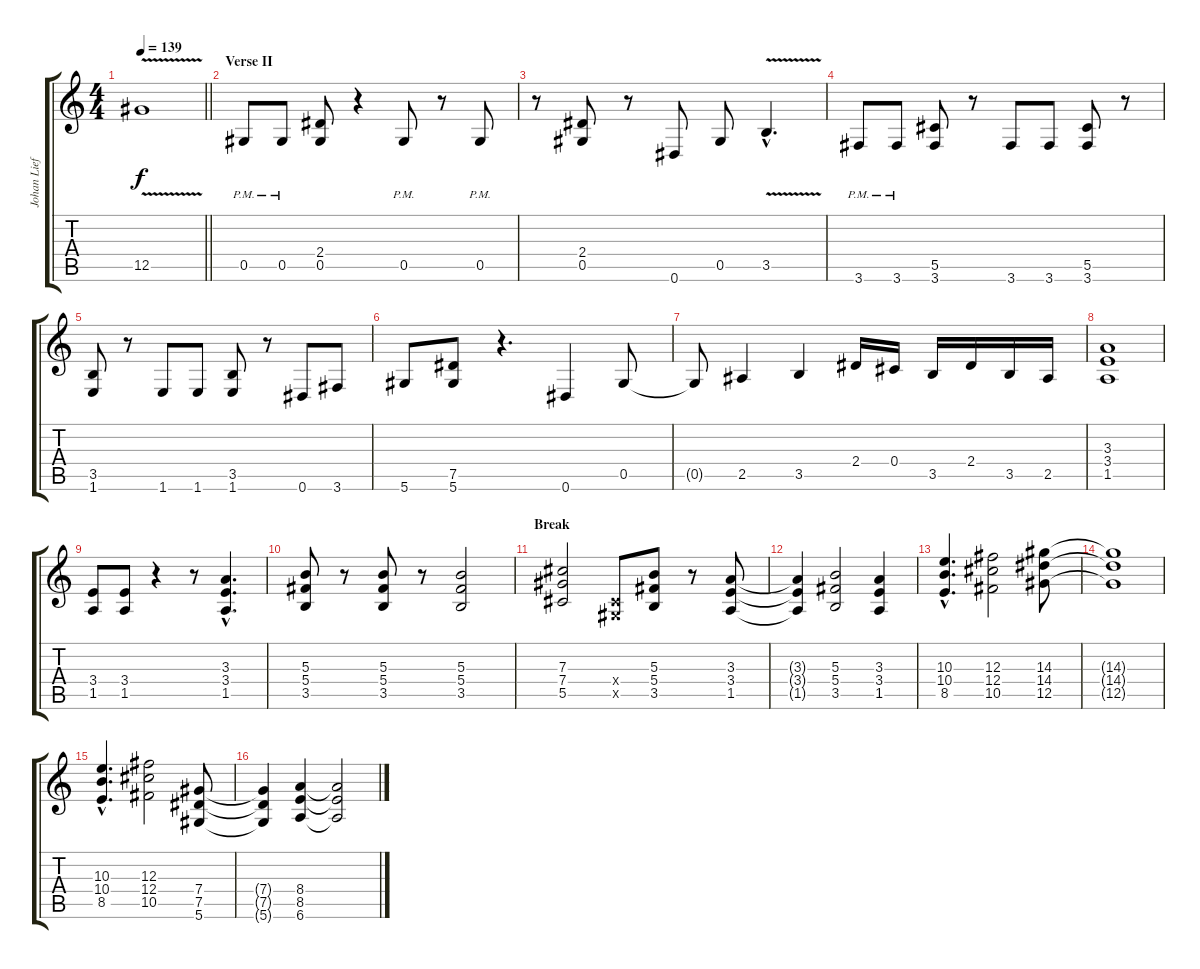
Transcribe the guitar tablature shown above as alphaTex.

\track ("Johan Liefvendahl" "Johan Lief") {instrument overdrivenguitar}
\staff {score tabs}
\tuning (Eb4 Bb3 Gb3 Db3 Ab2 Eb2) {hide}
\ts (4 4)
\tempo 139
\clef g2
\barLineRight lightlight
\ks c
12.5{v}.1{dy f} |
\section ("" "Verse II")
0.5{pm}.8 0.5{pm}.8 (2.4 0.5).8 r.4 0.5{pm}.8 r.8 0.5{pm}.8 |
r.8 (2.4 0.5).8 r.8 0.6.8 0.5.8 3.5{v hac}.4{d} |
3.6{pm}.8 3.6{pm}.8 (5.5 3.6).8 r.8 3.6.8 3.6.8 (5.5 3.6).8 r.8 |
(3.5 1.6).8 r.8 1.6.8 1.6.8 (3.5 1.6).8 r.8 0.6.8 3.6.8 |
5.6.8 (7.5 5.6).8 r.4{d} 0.6.4 0.5.8 |
0.5{t}.8 2.5.4 3.5.4 2.4.16 0.4.16 3.5.16 2.4.16 3.5.16 2.5.16 |
(3.3 3.4 1.5).1 |
(3.4 1.5).8 (3.4 1.5).8 r.4 r.8 (3.3{hac} 3.4{hac} 1.5{hac}).4{d} |
(5.3 5.4 3.5).8 r.8 (5.3 5.4 3.5).8 r.8 (5.3 5.4 3.5).2 |
\section ("" "Break")
(7.3 7.4 5.5).2 (0.4{x} 0.5{x}).8 (5.3 5.4 3.5).8 r.8 (3.3 3.4 1.5).8 |
(3.3{t} 3.4{t} 1.5{t}).4 (5.3 5.4 3.5).2 (3.3 3.4 1.5).4 |
(10.3{hac} 10.4{hac} 8.5{hac}).4{d} (12.3 12.4 10.5).2 (14.3 14.4 12.5).8 |
(14.3{t} 14.4{t} 12.5{t}).1 |
(10.3{hac} 10.4{hac} 8.5{hac}).4{d} (12.3 12.4 10.5).2 (7.4 7.5 5.6).8 |
(7.4{t} 7.5{t} 5.6{t}).4 (8.4 8.5 6.6).4 (8.4{t} 8.5{t} 6.6{t}).2
